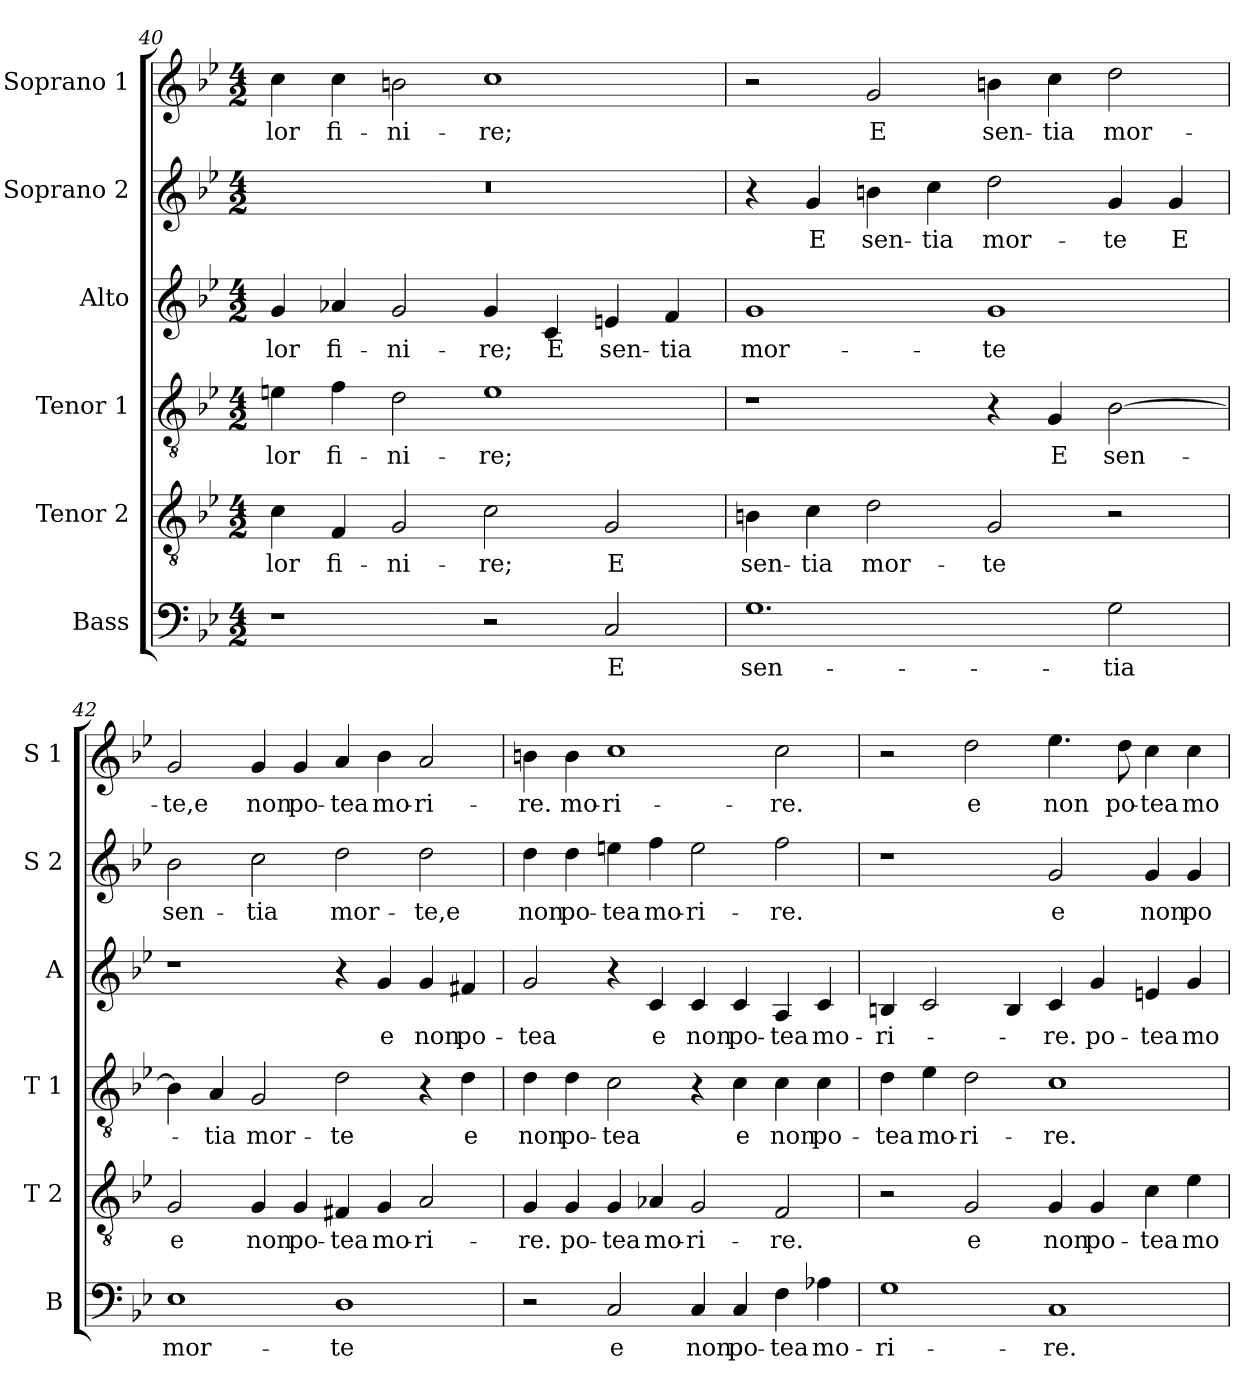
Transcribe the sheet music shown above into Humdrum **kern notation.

**kern	**text	**kern	**text	**kern	**text	**kern	**text	**kern	**text	**kern	**text
*part6	*part6	*part5	*part5	*part4	*part4	*part3	*part3	*part2	*part2	*part1	*part1
*staff6	*staff6	*staff5	*staff5	*staff4	*staff4	*staff3	*staff3	*staff2	*staff2	*staff1	*staff1
*I"Bass	*	*I"Tenor 2	*	*I"Tenor 1	*	*I"Alto	*	*I"Soprano 2	*	*I"Soprano 1	*
*I'B	*	*I'T 2	*	*I'T 1	*	*I'A	*	*I'S 2	*	*I'S 1	*
*clefF4	*	*clefGv2	*	*clefGv2	*	*clefG2	*	*clefG2	*	*clefG2	*
*k[b-e-]	*	*k[b-e-]	*	*k[b-e-]	*	*k[b-e-]	*	*k[b-e-]	*	*k[b-e-]	*
*B-:	*	*B-:	*	*B-:	*	*B-:	*	*B-:	*	*B-:	*
*M4/2	*	*M4/2	*	*M4/2	*	*M4/2	*	*M4/2	*	*M4/2	*
=40	=40	=40	=40	=40	=40	=40	=40	=40	=40	=40	=40
!	!	!	!LO:LY:b	!	!LO:LY:b	!	!LO:LY:b	!	!	!	!LO:LY:b
1r	.	4c\	-lor	4en\	-lor	4g/	-lor	0r	.	4cc\	-lor
!	!	!	!LO:LY:b	!	!LO:LY:b	!	!LO:LY:b	!	!	!	!LO:LY:b
.	.	4F/	fi-	4f\	fi-	4a-X/	fi-	.	.	4cc\	fi-
!	!	!	!LO:LY:b	!	!LO:LY:b	!	!LO:LY:b	!	!	!	!LO:LY:b
.	.	2G/	-ni-	2d\	-ni-	2g/	-ni-	.	.	2bn\	-ni-
!	!	!	!LO:LY:b	!	!LO:LY:b	!	!LO:LY:b	!	!	!	!LO:LY:b
2r	.	2c\	-re;	1e	-re;	4g/	-re;	.	.	1cc	-re;
!	!	!	!	!	!	!	!LO:LY:b	!	!	!	!
.	.	.	.	.	.	4c/	E	.	.	.	.
!	!LO:LY:b	!	!LO:LY:b	!	!	!	!LO:LY:b	!	!	!	!
2C/	E	2G/	E	.	.	4en/	sen-	.	.	.	.
!	!	!	!	!	!	!	!LO:LY:b	!	!	!	!
.	.	.	.	.	.	4f/	-tia	.	.	.	.
!!LO:PB:g=z
=41	=41	=41	=41	=41	=41	=41	=41	=41	=41	=41	=41
!	!LO:LY:b	!	!LO:LY:b	!	!	!	!LO:LY:b	!	!	!	!
1.G	sen-	4Bn\	sen-	1r	.	1g	mor-	4r	.	2r	.
!	!	!	!LO:LY:b	!	!	!	!	!	!LO:LY:b	!	!
.	.	4c\	-tia	.	.	.	.	4g/	E	.	.
!	!	!	!LO:LY:b	!	!	!	!	!	!LO:LY:b	!	!LO:LY:b
.	.	2d\	mor-	.	.	.	.	4bn\	sen-	2g/	E
!	!	!	!	!	!	!	!	!	!LO:LY:b	!	!
.	.	.	.	.	.	.	.	4cc\	-tia	.	.
!	!	!	!LO:LY:b	!	!	!	!LO:LY:b	!	!LO:LY:b	!	!LO:LY:b
.	.	2G/	-te	4r	.	1g	-te	2dd\	mor-	4bn\	sen-
!	!	!	!	!	!LO:LY:b	!	!	!	!	!	!LO:LY:b
.	.	.	.	4G/	E	.	.	.	.	4cc\	-tia
!	!LO:LY:b	!	!	!	!LO:LY:b	!	!	!	!LO:LY:b	!	!LO:LY:b
2G\	-tia	2r	.	[2B-\	sen-	.	.	4g/	-te	2dd\	mor-
!	!	!	!	!	!	!	!	!	!LO:LY:b	!	!
.	.	.	.	.	.	.	.	4g/	E	.	.
=42	=42	=42	=42	=42	=42	=42	=42	=42	=42	=42	=42
!	!LO:LY:b	!	!LO:LY:b	!	!	!	!	!	!LO:LY:b	!	!LO:LY:b
1E-	mor-	2G/	e	4B-\]	.	1r	.	2b-\	sen-	2g/	-te,e
!	!	!	!	!	!LO:LY:b	!	!	!	!	!	!
.	.	.	.	4A/	-tia	.	.	.	.	.	.
!	!	!	!LO:LY:b	!	!LO:LY:b	!	!	!	!LO:LY:b	!	!LO:LY:b
.	.	4G/	non	2G/	mor-	.	.	2cc\	-tia	4g/	non
!	!	!	!LO:LY:b	!	!	!	!	!	!	!	!LO:LY:b
.	.	4G/	po-	.	.	.	.	.	.	4g/	po-
!	!LO:LY:b	!	!LO:LY:b	!	!LO:LY:b	!	!	!	!LO:LY:b	!	!LO:LY:b
1D	-te	4F#X/	-tea	2d\	-te	4r	.	2dd\	mor-	4a/	-tea
!	!	!	!LO:LY:b	!	!	!	!LO:LY:b	!	!	!	!LO:LY:b
.	.	4G/	mo-	.	.	4g/	e	.	.	4b-\	mo-
!	!	!	!LO:LY:b	!	!	!	!LO:LY:b	!	!LO:LY:b	!	!LO:LY:b
.	.	2A/	-ri-	4r	.	4g/	non	2dd\	-te,e	2a/	-ri-
!	!	!	!	!	!LO:LY:b	!	!LO:LY:b	!	!	!	!
.	.	.	.	4d\	e	4f#X/	po-	.	.	.	.
=43	=43	=43	=43	=43	=43	=43	=43	=43	=43	=43	=43
!	!	!	!LO:LY:b	!	!LO:LY:b	!	!LO:LY:b	!	!LO:LY:b	!	!LO:LY:b
2r	.	4G/	-re.	4d\	non	2g/	-tea	4dd\	non	4bn\	-re.
!	!	!	!LO:LY:b	!	!LO:LY:b	!	!	!	!LO:LY:b	!	!LO:LY:b
.	.	4G/	po-	4d\	po-	.	.	4dd\	po-	4b\	mo-
!	!LO:LY:b	!	!LO:LY:b	!	!LO:LY:b	!	!	!	!LO:LY:b	!	!LO:LY:b
2C/	e	4G/	-tea	2c\	-tea	4r	.	4een\	-tea	1cc	-ri-
!	!	!	!LO:LY:b	!	!	!	!LO:LY:b	!	!LO:LY:b	!	!
.	.	4A-X/	mo-	.	.	4c/	e	4ff\	mo-	.	.
!	!LO:LY:b	!	!LO:LY:b	!	!	!	!LO:LY:b	!	!LO:LY:b	!	!
4C/	non	2G/	-ri-	4r	.	4c/	non	2ee\	-ri-	.	.
!	!LO:LY:b	!	!	!	!LO:LY:b	!	!LO:LY:b	!	!	!	!
4C/	po-	.	.	4c\	e	4c/	po-	.	.	.	.
!	!LO:LY:b	!	!LO:LY:b	!	!LO:LY:b	!	!LO:LY:b	!	!LO:LY:b	!	!LO:LY:b
4F\	-tea	2F/	-re.	4c\	non	4A/	-tea	2ff\	-re.	2cc\	-re.
!	!LO:LY:b	!	!	!	!LO:LY:b	!	!LO:LY:b	!	!	!	!
4A-X\	mo-	.	.	4c\	po-	4c/	mo-	.	.	.	.
=44	=44	=44	=44	=44	=44	=44	=44	=44	=44	=44	=44
!	!LO:LY:b	!	!	!	!LO:LY:b	!	!LO:LY:b	!	!	!	!
1G	-ri-	2r	.	4d\	-tea	4Bn/	-ri-	1r	.	2r	.
!	!	!	!	!	!LO:LY:b	!	!	!	!	!	!
.	.	.	.	4e-\	mo-	2c/	.	.	.	.	.
!	!	!	!LO:LY:b	!	!LO:LY:b	!	!	!	!	!	!LO:LY:b
.	.	2G/	e	2d\	-ri-	.	.	.	.	2dd\	e
.	.	.	.	.	.	4B/	.	.	.	.	.
!	!LO:LY:b	!	!LO:LY:b	!	!LO:LY:b	!	!LO:LY:b	!	!LO:LY:b	!	!LO:LY:b
1C	-re.	4G/	non	1c	-re.	4c/	-re.	2g/	e	4.ee-\	non
!	!	!	!LO:LY:b	!	!	!	!LO:LY:b	!	!	!	!
.	.	4G/	po-	.	.	4g/	po-	.	.	.	.
!	!	!	!	!	!	!	!	!	!	!	!LO:LY:b
.	.	.	.	.	.	.	.	.	.	8dd\	po-
!	!	!	!LO:LY:b	!	!	!	!LO:LY:b	!	!LO:LY:b	!	!LO:LY:b
.	.	4c\	-tea	.	.	4en/	-tea	4g/	non	4cc\	-tea
!	!	!	!LO:LY:b	!	!	!	!LO:LY:b	!	!LO:LY:b	!	!LO:LY:b
.	.	4e-\	mo-	.	.	4g/	mo-	4g/	po-	4cc\	mo-
=	=	=	=	=	=	=	=	=	=	=	=
*-	*-	*-	*-	*-	*-	*-	*-	*-	*-	*-	*-
